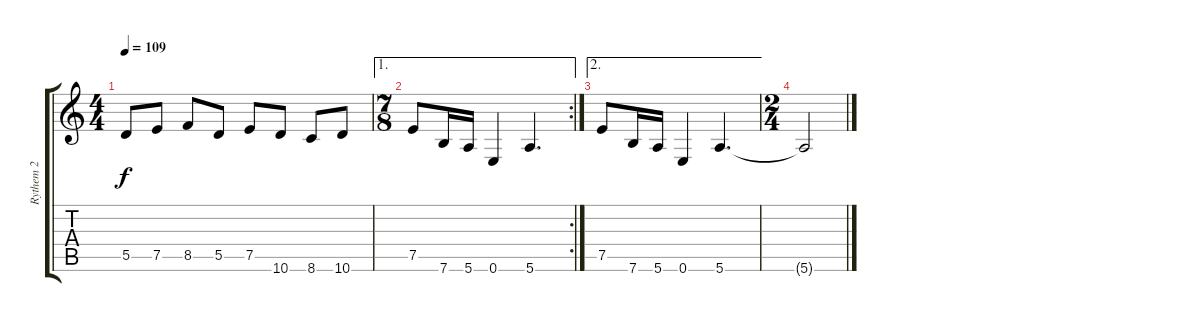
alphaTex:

\track ("Rythem 2" "Rythem 2") {instrument distortionguitar}
\staff {score tabs}
\tuning (E4 B3 G3 D3 A2 E2) {hide}
\ts (4 4)
\tempo 109
\clef g2
\ks c
5.5.8{dy f} 7.5.8 8.5.8 5.5.8 7.5.8 10.6.8 8.6.8 10.6.8 |
\ae 1
\rc 2
\ts (7 8)
7.5.8 7.6.16 5.6.16 0.6.4 5.6.4{d} |
\ae 2
7.5.8 7.6.16 5.6.16 0.6.4 5.6.4{d} |
\ts (2 4)
5.6{t}.2
